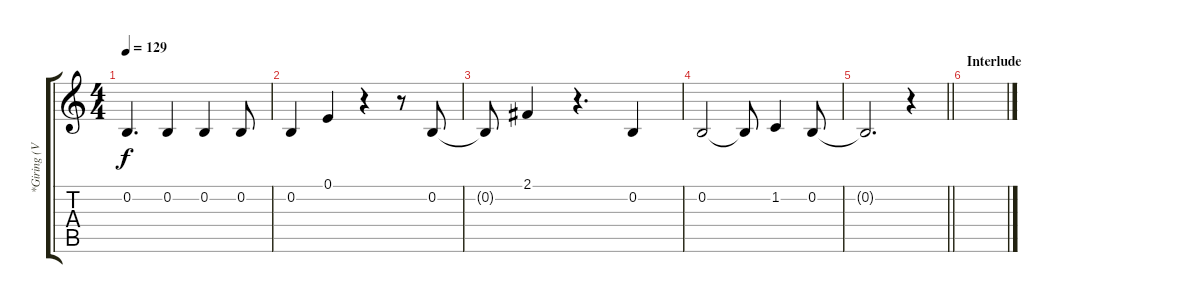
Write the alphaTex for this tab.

\track ("*Giring (Vocal)" "*Giring (V") {instrument oboe}
\staff {score tabs}
\tuning (E4 B3 G3 D3 A2 E2) {hide}
\ts (4 4)
\tempo 129
\clef g2
\ks c
0.2{t}.4{d dy f} 0.2.4 0.2.4 0.2.8 |
0.2.4 0.1.4 r.4 r.8 0.2.8 |
0.2{t}.8 2.1.4 r.4{d} 0.2.4 |
0.2.2 0.2{t}.8 1.2.4 0.2.8 |
\barLineRight lightlight
0.2{t}.2{d} r.4 |
\section ("" "Interlude")
